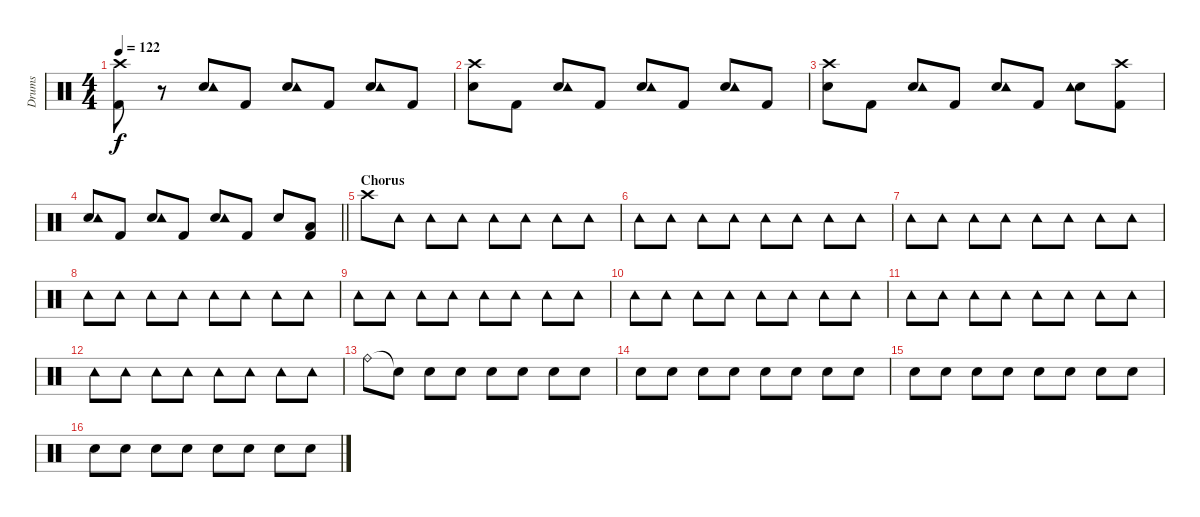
\track ("Drums" "Drums") {instrument percussion}
\staff {score}
\articulation defaults
\ts (4 4)
\tempo 122
\clef neutral
\ks c
("Crash high (hit)" "Kick (hit) 2").8{dy f} r.8 ("Electric Snare (hit)" "Tambourine (hit)").8 "Kick (hit) 2".8 ("Electric Snare (hit)" "Tambourine (hit)").8 "Kick (hit) 2".8 ("Electric Snare (hit)" "Tambourine (hit)").8 "Kick (hit) 2".8 |
("Crash high (hit)" "Electric Snare (hit)").8 "Kick (hit) 2".8 ("Electric Snare (hit)" "Tambourine (hit)").8 "Kick (hit) 2".8 ("Electric Snare (hit)" "Tambourine (hit)").8 "Kick (hit) 2".8 ("Electric Snare (hit)" "Tambourine (hit)").8 "Kick (hit) 2".8 |
("Crash high (hit)" "Electric Snare (hit)").8 "Kick (hit) 2".8 ("Electric Snare (hit)" "Tambourine (hit)").8 "Kick (hit) 2".8 ("Electric Snare (hit)" "Tambourine (hit)").8 "Kick (hit) 2".8 ("Electric Snare (hit)" "Tambourine (hit)").8 ("Crash high (hit)" "Kick (hit) 2").8 |
\barLineRight lightlight
("Electric Snare (hit)" "Tambourine (hit)").8 "Kick (hit) 2".8 ("Electric Snare (hit)" "Tambourine (hit)").8 "Kick (hit) 2".8 ("Electric Snare (hit)" "Tambourine (hit)").8 "Kick (hit) 2".8 "Electric Snare (hit)".8 ("Kick (hit) 2" "Low Tom (hit)").8 |
\section ("" "Chorus")
"Crash high (hit)".8 "Tambourine (hit)".8 "Tambourine (hit)".8 "Tambourine (hit)".8 "Tambourine (hit)".8 "Tambourine (hit)".8 "Tambourine (hit)".8 "Tambourine (hit)".8 |
"Tambourine (hit)".8 "Tambourine (hit)".8 "Tambourine (hit)".8 "Tambourine (hit)".8 "Tambourine (hit)".8 "Tambourine (hit)".8 "Tambourine (hit)".8 "Tambourine (hit)".8 |
"Tambourine (hit)".8 "Tambourine (hit)".8 "Tambourine (hit)".8 "Tambourine (hit)".8 "Tambourine (hit)".8 "Tambourine (hit)".8 "Tambourine (hit)".8 "Tambourine (hit)".8 |
"Tambourine (hit)".8 "Tambourine (hit)".8 "Tambourine (hit)".8 "Tambourine (hit)".8 "Tambourine (hit)".8 "Tambourine (hit)".8 "Tambourine (hit)".8 "Tambourine (hit)".8 |
"Tambourine (hit)".8 "Tambourine (hit)".8 "Tambourine (hit)".8 "Tambourine (hit)".8 "Tambourine (hit)".8 "Tambourine (hit)".8 "Tambourine (hit)".8 "Tambourine (hit)".8 |
"Tambourine (hit)".8 "Tambourine (hit)".8 "Tambourine (hit)".8 "Tambourine (hit)".8 "Tambourine (hit)".8 "Tambourine (hit)".8 "Tambourine (hit)".8 "Tambourine (hit)".8 |
"Tambourine (hit)".8 "Tambourine (hit)".8 "Tambourine (hit)".8 "Tambourine (hit)".8 "Tambourine (hit)".8 "Tambourine (hit)".8 "Tambourine (hit)".8 "Tambourine (hit)".8 |
"Tambourine (hit)".8 "Tambourine (hit)".8 "Tambourine (hit)".8 "Tambourine (hit)".8 "Tambourine (hit)".8 "Tambourine (hit)".8 "Tambourine (hit)".8 "Tambourine (hit)".8 |
"Ride (bell)".8 "Snare (hit)"{t}.8{volume 6} "Electric Snare (hit)".8{volume 10} "Electric Snare (hit)".8 "Electric Snare (hit)".8 "Electric Snare (hit)".8 "Electric Snare (hit)".8 "Electric Snare (hit)".8 |
"Electric Snare (hit)".8 "Electric Snare (hit)".8 "Electric Snare (hit)".8 "Electric Snare (hit)".8 "Electric Snare (hit)".8 "Electric Snare (hit)".8 "Electric Snare (hit)".8 "Electric Snare (hit)".8 |
"Electric Snare (hit)".8 "Electric Snare (hit)".8 "Electric Snare (hit)".8 "Electric Snare (hit)".8 "Electric Snare (hit)".8 "Electric Snare (hit)".8 "Electric Snare (hit)".8 "Electric Snare (hit)".8 |
"Electric Snare (hit)".8 "Electric Snare (hit)".8 "Electric Snare (hit)".8 "Electric Snare (hit)".8 "Electric Snare (hit)".8 "Electric Snare (hit)".8 "Electric Snare (hit)".8 "Electric Snare (hit)".8
